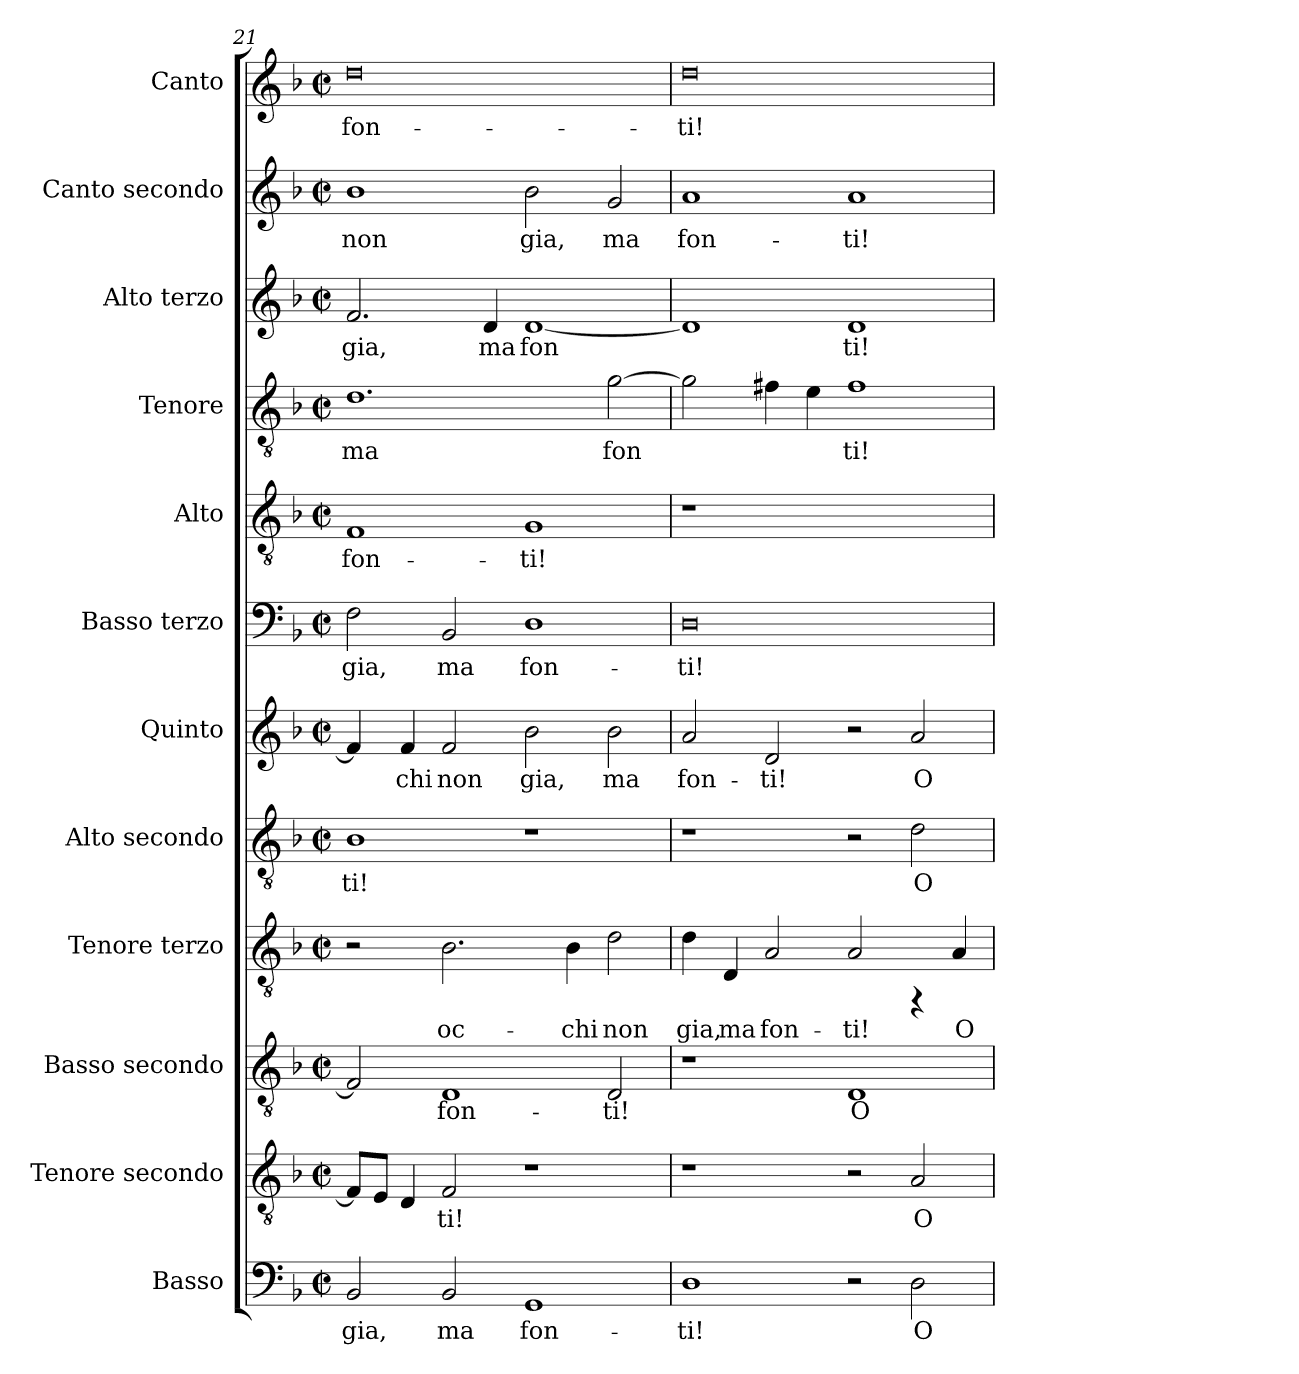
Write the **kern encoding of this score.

**kern	**text	**kern	**text	**kern	**text	**kern	**text	**kern	**text	**kern	**text	**kern	**text	**kern	**text	**kern	**text	**kern	**text	**kern	**text	**kern	**text
*part12	*part12	*part11	*part11	*part10	*part10	*part9	*part9	*part8	*part8	*part7	*part7	*part6	*part6	*part5	*part5	*part4	*part4	*part3	*part3	*part2	*part2	*part1	*part1
*staff12	*staff12	*staff11	*staff11	*staff10	*staff10	*staff9	*staff9	*staff8	*staff8	*staff7	*staff7	*staff6	*staff6	*staff5	*staff5	*staff4	*staff4	*staff3	*staff3	*staff2	*staff2	*staff1	*staff1
*I"Basso	*	*I"Tenore secondo	*	*I"Basso secondo	*	*I"Tenore terzo	*	*I"Alto secondo	*	*I"Quinto	*	*I"Basso terzo	*	*I"Alto	*	*I"Tenore	*	*I"Alto terzo	*	*I"Canto secondo	*	*I"Canto	*
*	*	*	*	*	*	*	*	*	*	*I'Q	*	*	*	*	*	*	*	*	*	*	*	*	*
*clefF4	*	*clefGv2	*	*clefGv2	*	*clefGv2	*	*clefGv2	*	*clefG2	*	*clefF4	*	*clefGv2	*	*clefGv2	*	*clefG2	*	*clefG2	*	*clefG2	*
*k[b-]	*	*k[b-]	*	*k[b-]	*	*k[b-]	*	*k[b-]	*	*k[b-]	*	*k[b-]	*	*k[b-]	*	*k[b-]	*	*k[b-]	*	*k[b-]	*	*k[b-]	*
*F:	*	*F:	*	*F:	*	*F:	*	*F:	*	*F:	*	*F:	*	*F:	*	*F:	*	*F:	*	*F:	*	*F:	*
*M2/2	*	*M2/2	*	*M2/2	*	*M2/2	*	*M2/2	*	*M2/2	*	*M2/2	*	*M2/2	*	*M2/2	*	*M2/2	*	*M2/2	*	*M2/2	*
*met(c|)	*	*met(c|)	*	*met(c|)	*	*met(c|)	*	*met(c|)	*	*met(c|)	*	*met(c|)	*	*met(c|)	*	*met(c|)	*	*met(c|)	*	*met(c|)	*	*met(c|)	*
=21	=21	=21	=21	=21	=21	=21	=21	=21	=21	=21	=21	=21	=21	=21	=21	=21	=21	=21	=21	=21	=21	=21	=21
!	!LO:LY:b:cj	!	!LO:LY:b:cj	!	!LO:LY:b:cj	!	!	!	!LO:LY:b:cj	!	!LO:LY:b:cj	!	!LO:LY:b:rj	!	!LO:LY:b:rj	!	!LO:LY:b:rj	!	!LO:LY:b:rj	!	!LO:LY:b:rj	!	!LO:LY:b:cj
2BB-/	gia,	8F/L]	--	2F/]	.	2r	.	1B-	-ti!	4f/]	--	2F\	gia,	1F	fon-	1.d	ma	2.f/	gia,	1b-	non	0dd	fon-
!	!	!	!LO:LY:b:cj	!	!	!	!	!	!	!	!	!	!	!	!	!	!	!	!	!	!	!	!
.	.	8E/J	--	.	.	.	.	.	.	.	.	.	.	.	.	.	.	.	.	.	.	.	.
!	!	!	!LO:LY:b:cj	!	!	!	!	!	!	!	!LO:LY:b:cj	!	!	!	!	!	!	!	!	!	!	!	!
.	.	4D/	--	.	.	.	.	.	.	4f/	-chi	.	.	.	.	.	.	.	.	.	.	.	.
!	!LO:LY:b:cj	!	!LO:LY:b:cj	!	!LO:LY:b:cj	!	!LO:LY:b:cj	!	!	!	!LO:LY:b:cj	!	!LO:LY:b:rj	!	!	!	!	!	!	!	!	!	!
2BB-/	ma	2F/	-ti!	1D	fon-	2.B-\	oc-	.	.	2f/	non	2BB-/	ma	.	.	.	.	.	.	.	.	.	.
!	!	!	!	!	!	!	!	!	!	!	!	!	!	!	!	!	!	!	!LO:LY:b:rj	!	!	!	!
.	.	.	.	.	.	.	.	.	.	.	.	.	.	.	.	.	.	4d/	ma	.	.	.	.
!	!LO:LY:b:cj	!	!	!	!	!	!	!	!	!	!LO:LY:b:cj	!	!LO:LY:b:rj	!	!LO:LY:b:rj	!	!	!	!LO:LY:b:rj	!	!LO:LY:b:rj	!	!
1GG	fon-	1r	.	.	.	.	.	1r	.	2b-\	gia,	1D	fon-	1G	-ti!	.	.	[<1d	fon-	2b-\	gia,	.	.
!	!	!	!	!	!	!	!LO:LY:b:cj	!	!	!	!	!	!	!	!	!	!	!	!	!	!	!	!
.	.	.	.	.	.	4B-\	-chi	.	.	.	.	.	.	.	.	.	.	.	.	.	.	.	.
!	!	!	!	!	!LO:LY:b:cj	!	!LO:LY:b:cj	!	!	!	!LO:LY:b:cj	!	!	!	!	!	!LO:LY:b:rj	!	!	!	!LO:LY:b:rj	!	!
.	.	.	.	2D/	-ti!	2d\	non	.	.	2b-\	ma	.	.	.	.	[>2g\	fon-	.	.	2g/	ma	.	.
=22	=22	=22	=22	=22	=22	=22	=22	=22	=22	=22	=22	=22	=22	=22	=22	=22	=22	=22	=22	=22	=22	=22	=22
!	!LO:LY:b:cj	!	!	!	!	!	!LO:LY:b:cj	!	!	!	!LO:LY:b:cj	!	!LO:LY:b:rj	!	!	!	!LO:LY:b:rj	!	!LO:LY:b:rj	!	!LO:LY:b:rj	!	!LO:LY:b:cj
1D	-ti!	1r	.	1r	.	4d\	gia,	1r	.	2a/	fon-	0D	-ti!	1r	.	2g\]	--	1d]	--	1a	fon-	0dd	-ti!
!	!	!	!	!	!	!	!LO:LY:b:cj	!	!	!	!	!	!	!	!	!	!	!	!	!	!	!	!
.	.	.	.	.	.	4D/	ma	.	.	.	.	.	.	.	.	.	.	.	.	.	.	.	.
!	!	!	!	!	!	!	!LO:LY:b:cj	!	!	!	!LO:LY:b:cj	!	!	!	!	!	!LO:LY:b:rj	!	!	!	!	!	!
.	.	.	.	.	.	2A/	fon-	.	.	2d/	-ti!	.	.	.	.	4f#X\	--	.	.	.	.	.	.
!	!	!	!	!	!	!	!	!	!	!	!	!	!	!	!	!	!LO:LY:b:rj	!	!	!	!	!	!
.	.	.	.	.	.	.	.	.	.	.	.	.	.	.	.	4e\	--	.	.	.	.	.	.
!	!	!	!	!	!LO:LY:b:cj	!	!LO:LY:b:cj	!	!	!	!	!	!	!	!	!	!LO:LY:b:rj	!	!LO:LY:b:rj	!	!LO:LY:b:rj	!	!
2r	.	2r	.	1D	O	2A/	-ti!	2r	.	2r	.	.	.	1ryy	.	1f#	-ti!	1d	-ti!	1a	-ti!	.	.
!	!LO:LY:b:cj	!	!LO:LY:b:cj	!	!	!	!	!	!LO:LY:b:cj	!	!LO:LY:b:cj	!	!	!	!	!	!	!	!	!	!	!	!
2D\	O	2A/	O	.	.	4rFF	.	2d\	O	2a/	O	.	.	.	.	.	.	.	.	.	.	.	.
!	!	!	!	!	!	!	!LO:LY:b:cj	!	!	!	!	!	!	!	!	!	!	!	!	!	!	!	!
.	.	.	.	.	.	4A/	O	.	.	.	.	.	.	.	.	.	.	.	.	.	.	.	.
=	=	=	=	=	=	=	=	=	=	=	=	=	=	=	=	=	=	=	=	=	=	=	=
*-	*-	*-	*-	*-	*-	*-	*-	*-	*-	*-	*-	*-	*-	*-	*-	*-	*-	*-	*-	*-	*-	*-	*-
